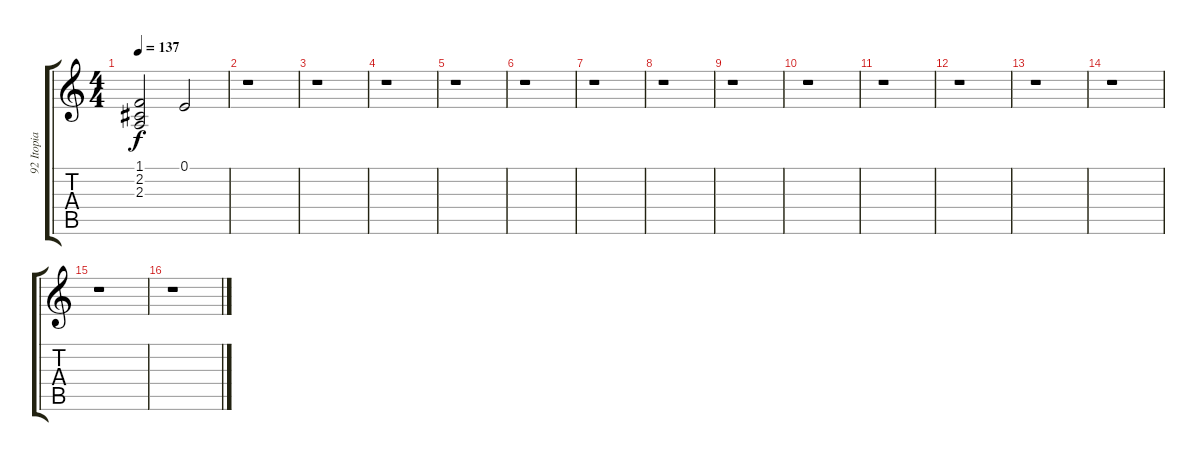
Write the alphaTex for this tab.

\track ("92 Itopia" "92 Itopia") {instrument pad4choir}
\staff {score tabs}
\tuning (E4 B3 G3 D3 A2 E2) {hide}
\ts (4 4)
\tempo 137
\clef g2
\ks c
(1.1 2.2 2.3).2{dy f} 0.1.2 |
r.1 |
r.1 |
r.1 |
r.1 |
r.1 |
r.1 |
r.1 |
r.1 |
r.1 |
r.1 |
r.1 |
r.1 |
r.1 |
r.1 |
r.1
